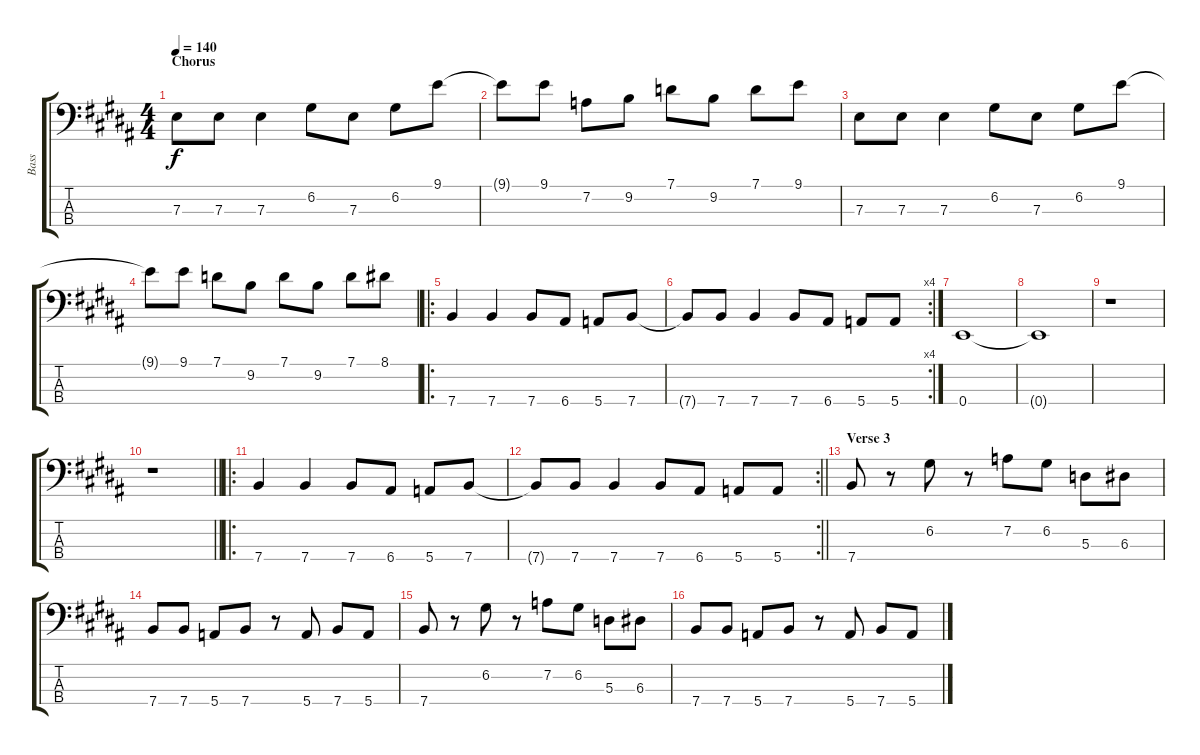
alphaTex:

\track ("Bass" "Bass") {instrument electricbassfinger}
\staff {score tabs}
\tuning (G2 D2 A1 E1) {hide}
\ts (4 4)
\section ("" "Chorus")
\tempo 140
\clef f4
\ks b
7.3.8{dy f} 7.3.8 7.3.4 6.2.8 7.3.8 6.2.8 9.1.8 |
9.1{t}.8 9.1.8 7.2.8 9.2.8 7.1.8 9.2.8 7.1.8 9.1.8 |
7.3.8 7.3.8 7.3.4 6.2.8 7.3.8 6.2.8 9.1.8 |
9.1{t}.8 9.1.8 7.1.8 9.2.8 7.1.8 9.2.8 7.1.8 8.1.8 |
\ro
7.4.4 7.4.4 7.4.8 6.4.8 5.4.8 7.4.8 |
\rc 4
7.4{t}.8 7.4.8 7.4.4 7.4.8 6.4.8 5.4.8 5.4.8 |
0.4.1{volume 0} |
0.4{t}.1 |
r.1 |
\barLineRight lightlight
r.1 |
\ro
7.4.4{volume 13} 7.4.4 7.4.8 6.4.8 5.4.8 7.4.8 |
\rc 2
\barLineRight lightlight
7.4{t}.8 7.4.8 7.4.4 7.4.8 6.4.8 5.4.8 5.4.8 |
\section ("" "Verse 3")
7.4.8 r.8 6.2.8 r.8 7.2.8 6.2.8 5.3.8 6.3.8 |
7.4.8 7.4.8 5.4.8 7.4.8 r.8 5.4.8 7.4.8 5.4.8 |
7.4.8 r.8 6.2.8 r.8 7.2.8 6.2.8 5.3.8 6.3.8 |
7.4.8 7.4.8 5.4.8 7.4.8 r.8 5.4.8 7.4.8 5.4.8
